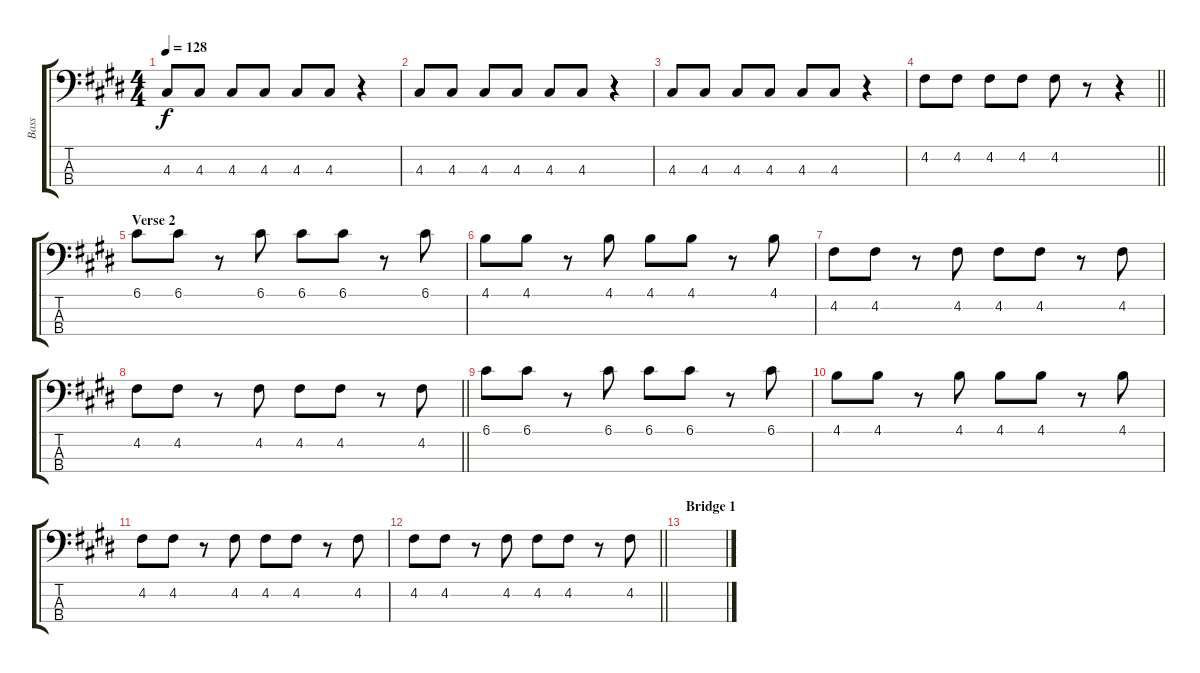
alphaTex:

\track ("Bass" "Bass") {instrument electricbassfinger}
\staff {score tabs}
\tuning (G2 D2 A1 E1) {hide}
\ts (4 4)
\tempo 128
\clef f4
\ks c#minor
4.3.8{dy f} 4.3.8 4.3.8 4.3.8 4.3.8 4.3.8 r.4 |
4.3.8 4.3.8 4.3.8 4.3.8 4.3.8 4.3.8 r.4 |
4.3.8 4.3.8 4.3.8 4.3.8 4.3.8 4.3.8 r.4 |
\barLineRight lightlight
4.2.8 4.2.8 4.2.8 4.2.8 4.2.8 r.8 r.4 |
\section ("" "Verse 2")
6.1.8 6.1.8 r.8 6.1.8 6.1.8 6.1.8 r.8 6.1.8 |
4.1.8 4.1.8 r.8 4.1.8 4.1.8 4.1.8 r.8 4.1.8 |
4.2.8 4.2.8 r.8 4.2.8 4.2.8 4.2.8 r.8 4.2.8 |
\barLineRight lightlight
4.2.8 4.2.8 r.8 4.2.8 4.2.8 4.2.8 r.8 4.2.8 |
6.1.8 6.1.8 r.8 6.1.8 6.1.8 6.1.8 r.8 6.1.8 |
4.1.8 4.1.8 r.8 4.1.8 4.1.8 4.1.8 r.8 4.1.8 |
4.2.8 4.2.8 r.8 4.2.8 4.2.8 4.2.8 r.8 4.2.8 |
\barLineRight lightlight
4.2.8 4.2.8 r.8 4.2.8 4.2.8 4.2.8 r.8 4.2.8 |
\section ("" "Bridge 1")
